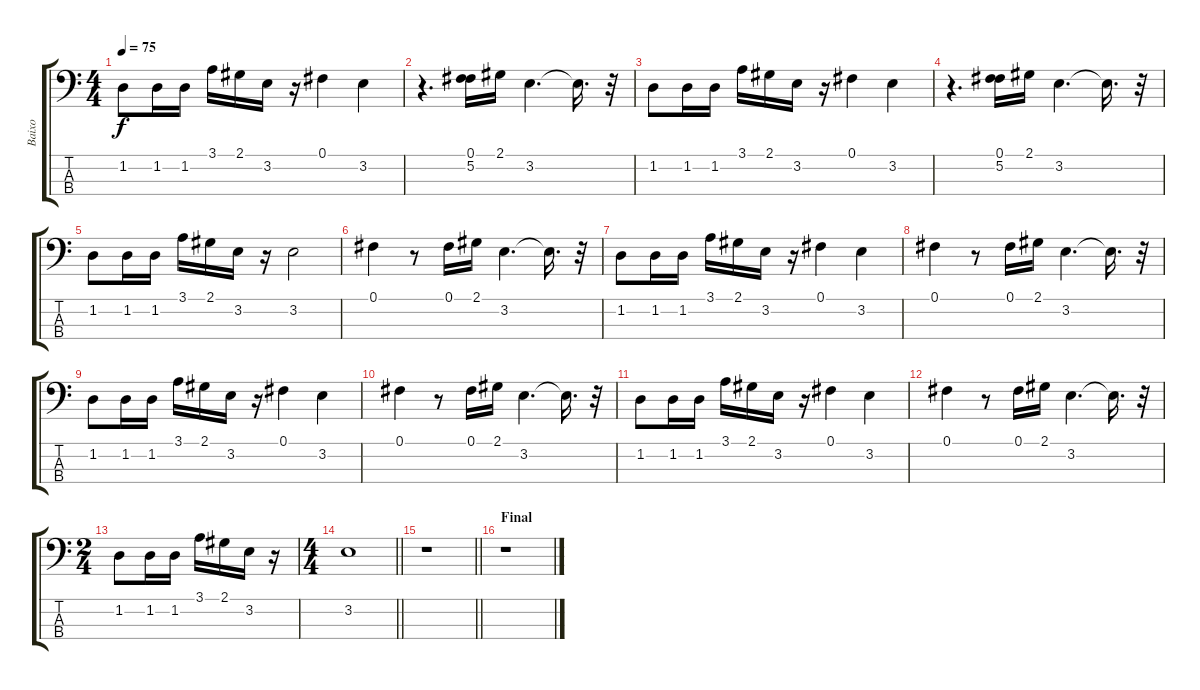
\track ("Baixo" "Baixo") {instrument acousticbass}
\staff {score tabs}
\tuning (Gb2 Db2 Ab1 Eb1) {hide}
\ts (4 4)
\tempo 75
\clef f4
\ks c
1.2.8{dy f} 1.2.16 1.2.16 3.1.16 2.1.16 3.2.16 r.16 0.1.4 3.2.4 |
r.4{d} (0.1 5.2).16 2.1.16 3.2.4{d} 3.2{t}.16{d} r.32 |
1.2.8 1.2.16 1.2.16 3.1.16 2.1.16 3.2.16 r.16 0.1.4 3.2.4 |
r.4{d} (0.1 5.2).16 2.1.16 3.2.4{d} 3.2{t}.16{d} r.32 |
1.2.8 1.2.16 1.2.16 3.1.16 2.1.16 3.2.16 r.16 3.2.2 |
0.1.4 r.8 0.1.16 2.1.16 3.2.4{d} 3.2{t}.16{d} r.32 |
1.2.8 1.2.16 1.2.16 3.1.16 2.1.16 3.2.16 r.16 0.1.4 3.2.4 |
0.1.4 r.8 0.1.16 2.1.16 3.2.4{d} 3.2{t}.16{d} r.32 |
1.2.8 1.2.16 1.2.16 3.1.16 2.1.16 3.2.16 r.16 0.1.4 3.2.4 |
0.1.4 r.8 0.1.16 2.1.16 3.2.4{d} 3.2{t}.16{d} r.32 |
1.2.8 1.2.16 1.2.16 3.1.16 2.1.16 3.2.16 r.16 0.1.4 3.2.4 |
0.1.4 r.8 0.1.16 2.1.16 3.2.4{d} 3.2{t}.16{d} r.32 |
\ts (2 4)
1.2.8 1.2.16 1.2.16 3.1.16 2.1.16 3.2.16 r.16 |
\ts (4 4)
\barLineRight lightlight
3.2.1 |
\barLineRight lightlight
r.1 |
\section ("" "Final")
r.1
